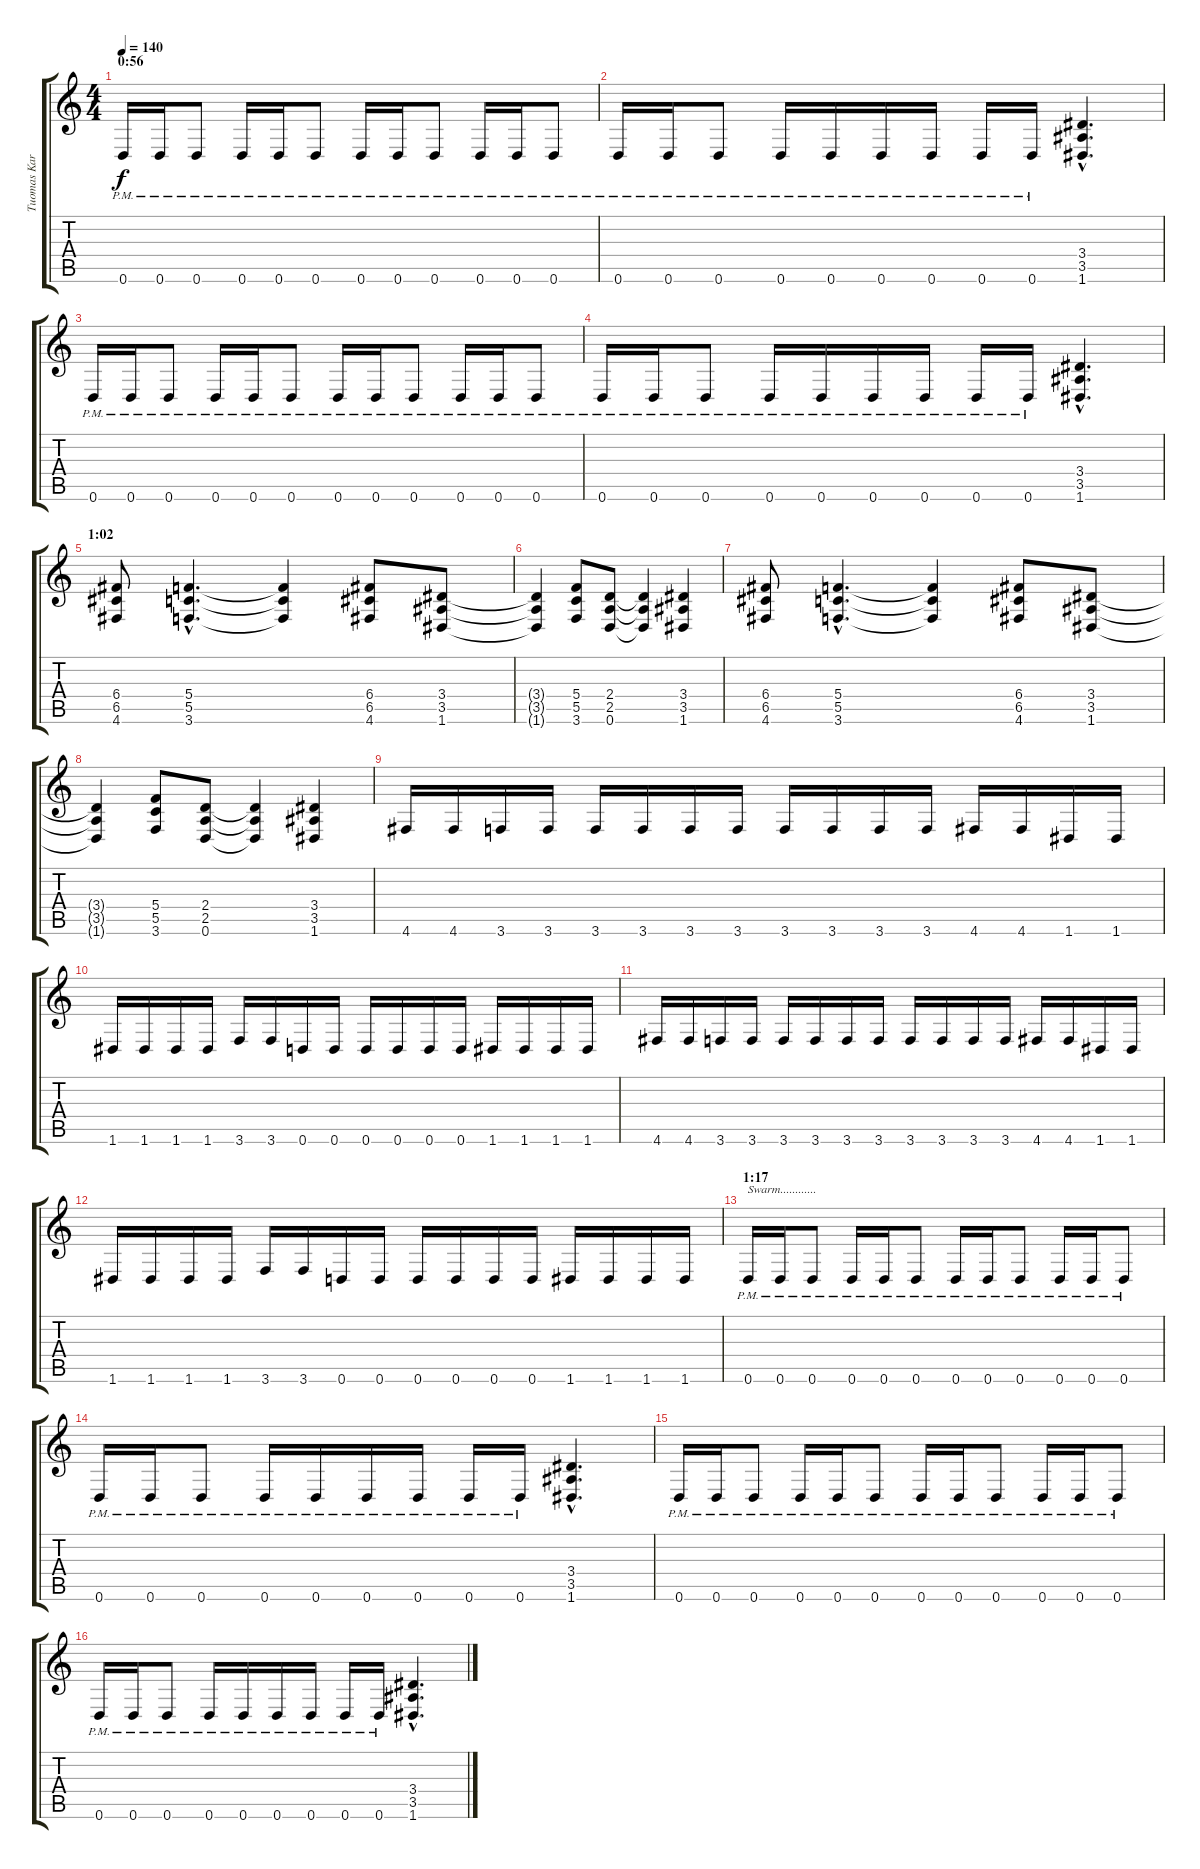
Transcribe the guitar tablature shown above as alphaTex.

\track ("Tuomas Karppinen" "Tuomas Kar") {instrument overdrivenguitar}
\staff {score tabs}
\tuning (D4 A3 F3 C3 G2 D2) {hide}
\ts (4 4)
\section ("" "0:56")
\tempo 140
\clef g2
\ks c
0.6{pm}.16{dy f} 0.6{pm}.16 0.6{pm}.8 0.6{pm}.16 0.6{pm}.16 0.6{pm}.8 0.6{pm}.16 0.6{pm}.16 0.6{pm}.8 0.6{pm}.16 0.6{pm}.16 0.6{pm}.8 |
0.6{pm}.16 0.6{pm}.16 0.6{pm}.8 0.6{pm}.16 0.6{pm}.16 0.6{pm}.16 0.6{pm}.16 0.6{pm}.16 0.6{pm}.16 (3.4{hac} 3.5{hac} 1.6{hac}).4{d} |
0.6{pm}.16 0.6{pm}.16 0.6{pm}.8 0.6{pm}.16 0.6{pm}.16 0.6{pm}.8 0.6{pm}.16 0.6{pm}.16 0.6{pm}.8 0.6{pm}.16 0.6{pm}.16 0.6{pm}.8 |
0.6{pm}.16 0.6{pm}.16 0.6{pm}.8 0.6{pm}.16 0.6{pm}.16 0.6{pm}.16 0.6{pm}.16 0.6{pm}.16 0.6{pm}.16 (3.4{hac} 3.5{hac} 1.6{hac}).4{d} |
\section ("" "1:02")
(6.4 6.5 4.6).8 (5.4{hac} 5.5{hac} 3.6{hac}).4{d} (5.4{t} 5.5{t} 3.6{t}).4 (6.4 6.5 4.6).8 (3.4 3.5 1.6).8 |
(3.4{t} 3.5{t} 1.6{t}).4 (5.4 5.5 3.6).8 (2.4 2.5 0.6).8 (2.4{t} 2.5{t} 0.6{t}).4 (3.4 3.5 1.6).4 |
(6.4 6.5 4.6).8 (5.4{hac} 5.5{hac} 3.6{hac}).4{d} (5.4{t} 5.5{t} 3.6{t}).4 (6.4 6.5 4.6).8 (3.4 3.5 1.6).8 |
(3.4{t} 3.5{t} 1.6{t}).4 (5.4 5.5 3.6).8 (2.4 2.5 0.6).8 (2.4{t} 2.5{t} 0.6{t}).4 (3.4 3.5 1.6).4 |
4.6.16 4.6.16 3.6.16 3.6.16 3.6.16 3.6.16 3.6.16 3.6.16 3.6.16 3.6.16 3.6.16 3.6.16 4.6.16 4.6.16 1.6.16 1.6.16 |
1.6.16 1.6.16 1.6.16 1.6.16 3.6.16 3.6.16 0.6.16 0.6.16 0.6.16 0.6.16 0.6.16 0.6.16 1.6.16 1.6.16 1.6.16 1.6.16 |
4.6.16 4.6.16 3.6.16 3.6.16 3.6.16 3.6.16 3.6.16 3.6.16 3.6.16 3.6.16 3.6.16 3.6.16 4.6.16 4.6.16 1.6.16 1.6.16 |
1.6.16 1.6.16 1.6.16 1.6.16 3.6.16 3.6.16 0.6.16 0.6.16 0.6.16 0.6.16 0.6.16 0.6.16 1.6.16 1.6.16 1.6.16 1.6.16 |
\section ("" "1:17")
0.6{pm}.16{txt "Swarm............"} 0.6{pm}.16 0.6{pm}.8 0.6{pm}.16 0.6{pm}.16 0.6{pm}.8 0.6{pm}.16 0.6{pm}.16 0.6{pm}.8 0.6{pm}.16 0.6{pm}.16 0.6{pm}.8 |
0.6{pm}.16 0.6{pm}.16 0.6{pm}.8 0.6{pm}.16 0.6{pm}.16 0.6{pm}.16 0.6{pm}.16 0.6{pm}.16 0.6{pm}.16 (3.4{hac} 3.5{hac} 1.6{hac}).4{d} |
0.6{pm}.16 0.6{pm}.16 0.6{pm}.8 0.6{pm}.16 0.6{pm}.16 0.6{pm}.8 0.6{pm}.16 0.6{pm}.16 0.6{pm}.8 0.6{pm}.16 0.6{pm}.16 0.6{pm}.8 |
0.6{pm}.16 0.6{pm}.16 0.6{pm}.8 0.6{pm}.16 0.6{pm}.16 0.6{pm}.16 0.6{pm}.16 0.6{pm}.16 0.6{pm}.16 (3.4{hac} 3.5{hac} 1.6{hac}).4{d}
